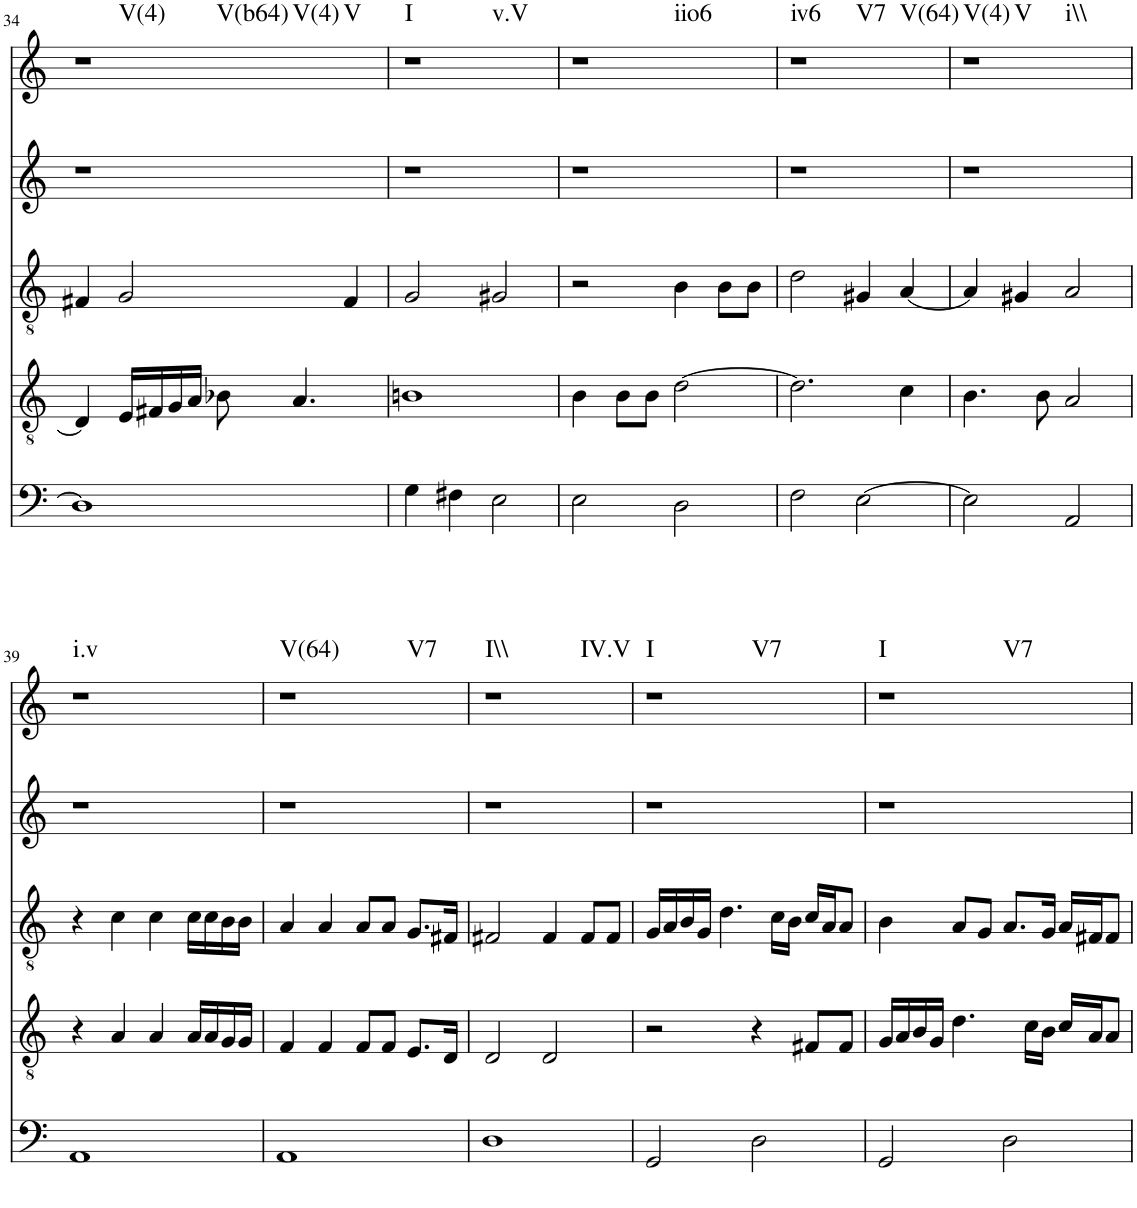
**kern	**kern	**kern	**kern	**kern	**harte
*part5	*part4	*part3	*part2	*part1	*part1
*staff5	*staff4	*staff3	*staff2	*staff1	*
*I"vox	*I"vox	*I"vox	*I"vox	*I"vox	*
!!LO:PB:g=z
*clefF4	*clefGv2	*clefGv2	*clefG2	*clefG2	*
*k[]	*k[]	*k[]	*k[]	*k[]	*
*M4/4	*M4/4	*M4/4	*M4/4	*M4/4	*
=34	=34	=34	=34	=34	=34
!	!	!	!	!	!LO:H:n=1:kt=V(4)
!	!	!	!	!	!LO:H:n=2:kt=V(b64)
!	!	!	!	!	!LO:H:n=3:kt=V(4)
!	!	!	!	!	!LO:H:n=4:kt=V
1D]	4D/]	4F#X/	1r	1r	N N N N
.	16E/LL	2G/	.	.	.
.	16F#X/	.	.	.	.
.	16G/	.	.	.	.
.	16A/JJ	.	.	.	.
.	8B-X\	.	.	.	.
.	4.A/	.	.	.	.
.	.	4F#/	.	.	.
=35	=35	=35	=35	=35	=35
!	!	!	!	!	!LO:H:n=1:kt=I
!	!	!	!	!	!LO:H:n=2:kt=v.V
4G\	1Bn	2G/	1r	1r	N N
4F#X\	.	.	.	.	.
2E\	.	2G#X/	.	.	.
=36	=36	=36	=36	=36	=36
!	!	!	!	!	!LO:H:kt=iio6
2E\	4B\	2r	1r	1r	N
.	8B\L	.	.	.	.
.	8B\J	.	.	.	.
2D\	[2d\	4B\	.	.	.
.	.	8B\L	.	.	.
.	.	8B\J	.	.	.
=37	=37	=37	=37	=37	=37
!	!	!	!	!	!LO:H:n=1:kt=iv6
!	!	!	!	!	!LO:H:n=2:kt=V7
!	!	!	!	!	!LO:H:n=3:kt=V(64)
2F\	2.d\]	2d\	1r	1r	N N N
[2E\	.	4G#X/	.	.	.
.	4c\	[4A/	.	.	.
=38	=38	=38	=38	=38	=38
!	!	!	!	!	!LO:H:n=1:kt=V(4)
!	!	!	!	!	!LO:H:n=2:kt=V
!	!	!	!	!	!LO:H:n=3:kt=i\\
2E\]	4.B\	4A/]	1r	1r	N N N
.	.	4G#X/	.	.	.
.	8B\	.	.	.	.
2AA/	2A/	2A/	.	.	.
!!LO:LB:g=z
=39	=39	=39	=39	=39	=39
!	!	!	!	!	!LO:H:kt=i.v
1AA	4r	4r	1r	1r	N
.	4A/	4c\	.	.	.
.	4A/	4c\	.	.	.
.	16A/LL	16c\LL	.	.	.
.	16A/	16c\	.	.	.
.	16G/	16B\	.	.	.
.	16G/JJ	16B\JJ	.	.	.
=40	=40	=40	=40	=40	=40
!	!	!	!	!	!LO:H:n=1:kt=V(64)
!	!	!	!	!	!LO:H:n=2:kt=V7
1AA	4F/	4A/	1r	1r	N N
.	4F/	4A/	.	.	.
.	8F/L	8A/L	.	.	.
.	8F/J	8A/J	.	.	.
.	8.E/L	8.G/L	.	.	.
.	16D/Jk	16F#X/Jk	.	.	.
=41	=41	=41	=41	=41	=41
!	!	!	!	!	!LO:H:n=1:kt=I\\
!	!	!	!	!	!LO:H:n=2:kt=IV.V
1D	2D/	2F#X/	1r	1r	N N
.	2D/	4F#/	.	.	.
.	.	8F#/L	.	.	.
.	.	8F#/J	.	.	.
=42	=42	=42	=42	=42	=42
!	!	!	!	!	!LO:H:n=1:kt=I
!	!	!	!	!	!LO:H:n=2:kt=V7
2GG/	2r	16G/LL	1r	1r	N N
.	.	16A/	.	.	.
.	.	16B/	.	.	.
.	.	16G/JJ	.	.	.
.	.	4.d\	.	.	.
2D\	4r	.	.	.	.
.	.	16c\LL	.	.	.
.	.	16B\JJ	.	.	.
.	8F#X/L	16c/LL	.	.	.
.	.	16A/J	.	.	.
.	8F#/J	8A/J	.	.	.
=43	=43	=43	=43	=43	=43
!	!	!	!	!	!LO:H:n=1:kt=I
!	!	!	!	!	!LO:H:n=2:kt=V7
2GG/	16G/LL	4B\	1r	1r	N N
.	16A/	.	.	.	.
.	16B/	.	.	.	.
.	16G/JJ	.	.	.	.
.	4.d\	8A/L	.	.	.
.	.	8G/J	.	.	.
2D\	.	8.A/L	.	.	.
.	16c\LL	.	.	.	.
.	16B\JJ	16G/Jk	.	.	.
.	16c/LL	16A/LL	.	.	.
.	16A/J	16F#X/J	.	.	.
.	8A/J	8F#/J	.	.	.
=	=	=	=	=	=
*-	*-	*-	*-	*-	*-
